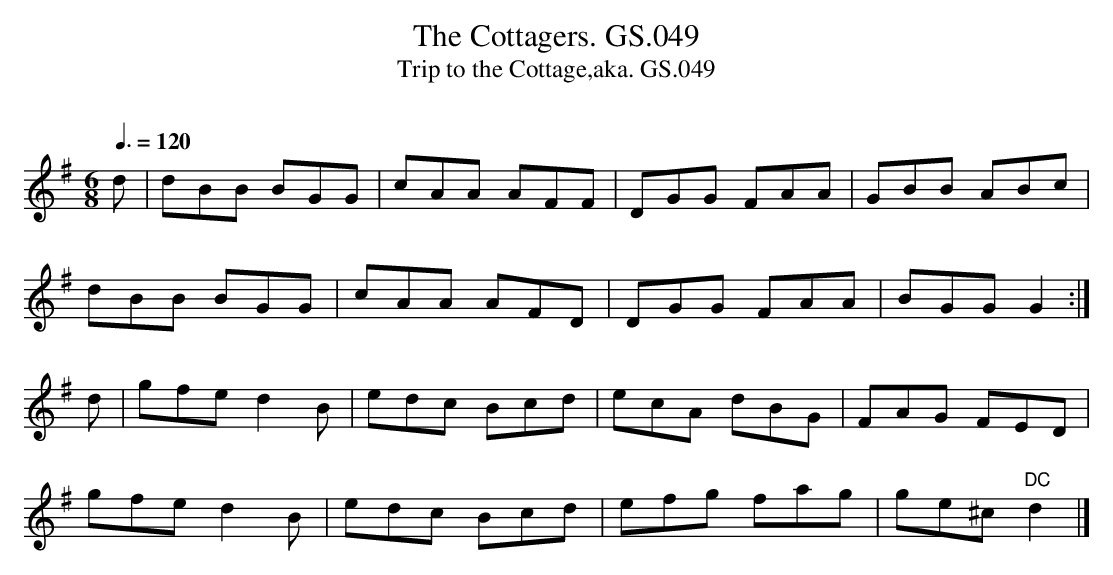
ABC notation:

X:1
T:Cottagers. GS.049, The
T:Trip to the Cottage,aka. GS.049
M:6/8
L:1/8
Q:3/8=120
O:
K:G major
d | dBB BGG | cAA AFF | DGG FAA | GBB ABc |
dBB BGG | cAA AFD | DGG FAA | BGG G2 :|
d | gfe d2 B | edc Bcd | ecA dBG | FAG FED |
gfe d2 B | edc Bcd | efg fag | ge^c "DC"d2 |]
